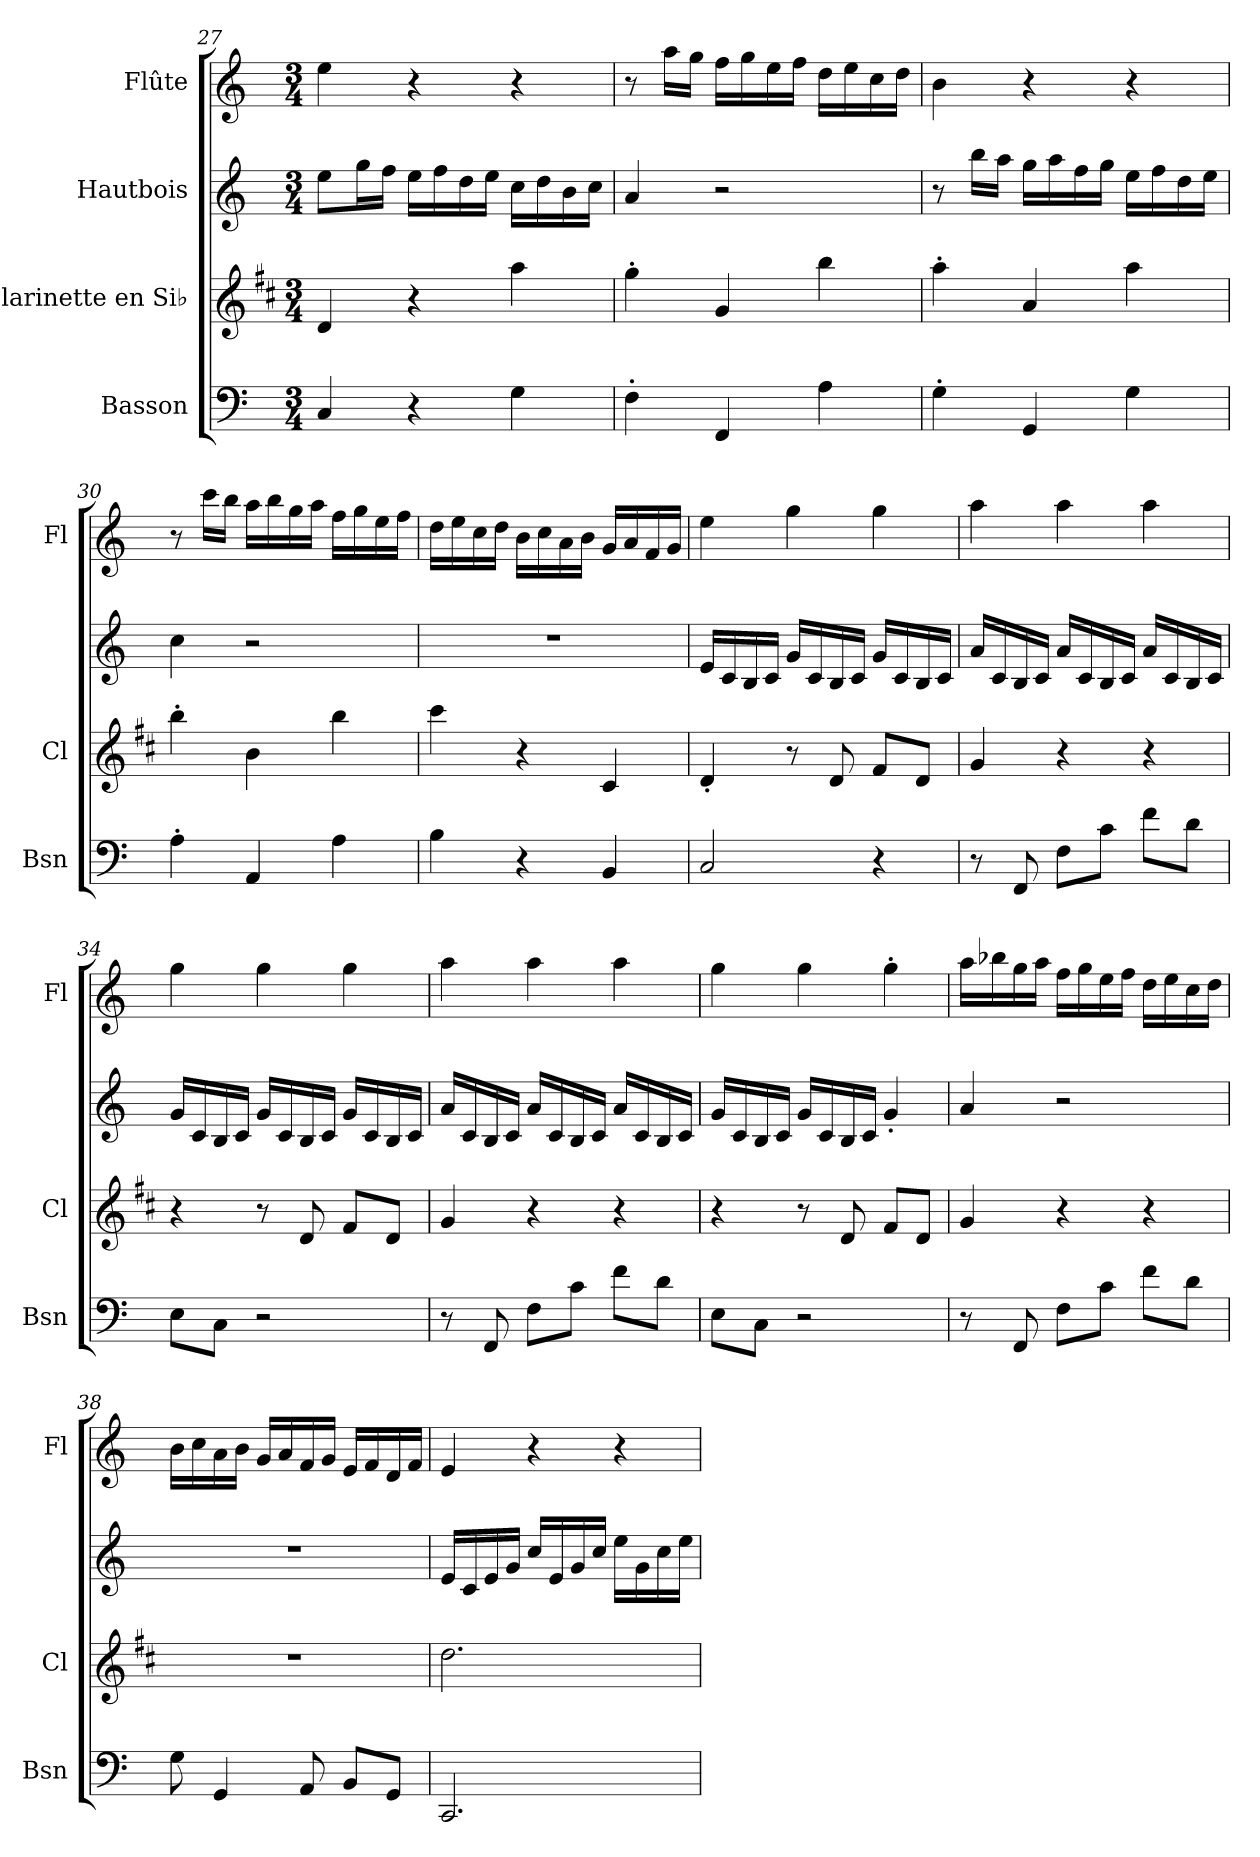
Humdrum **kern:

**kern	**kern	**kern	**kern
*part4	*part3	*part2	*part1
*staff4	*staff3	*staff2	*staff1
*I"Basson	*I"Clarinette en Si♭	*I"Hautbois	*I"Flûte
*I'Bsn	*I'Cl	*	*I'Fl
*clefF4	*clefG2	*clefG2	*clefG2
*	*ITrd1c2	*	*
*k[]	*k[]	*k[]	*k[]
*M3/4	*M3/4	*M3/4	*M3/4
=27	=27	=27	=27
4C/	4c/	8ee\L	4ee\
.	.	16gg\L	.
.	.	16ff\JJ	.
4r	4r	16ee\LL	4r
.	.	16ff\	.
.	.	16dd\	.
.	.	16ee\JJ	.
4G\	4gg\	16cc\LL	4r
.	.	16dd\	.
.	.	16b\	.
.	.	16cc\JJ	.
=28	=28	=28	=28
4F'\	4ff'\	4a/	8r
.	.	.	16aa\LL
.	.	.	16gg\JJ
4FF/	4f/	2r	16ff\LL
.	.	.	16gg\
.	.	.	16ee\
.	.	.	16ff\JJ
4A\	4aa\	.	16dd\LL
.	.	.	16ee\
.	.	.	16cc\
.	.	.	16dd\JJ
!!LO:PB:g=z
=29	=29	=29	=29
4G'\	4gg'\	8r	4b\
.	.	16bb\LL	.
.	.	16aa\JJ	.
4GG/	4g/	16gg\LL	4r
.	.	16aa\	.
.	.	16ff\	.
.	.	16gg\JJ	.
4G\	4gg\	16ee\LL	4r
.	.	16ff\	.
.	.	16dd\	.
.	.	16ee\JJ	.
=30	=30	=30	=30
4A'\	4aa'\	4cc\	8r
.	.	.	16ccc\LL
.	.	.	16bb\JJ
4AA/	4a\	2r	16aa\LL
.	.	.	16bb\
.	.	.	16gg\
.	.	.	16aa\JJ
4A\	4aa\	.	16ff\LL
.	.	.	16gg\
.	.	.	16ee\
.	.	.	16ff\JJ
=31	=31	=31	=31
4B\	4bb\	2.r	16dd\LL
.	.	.	16ee\
.	.	.	16cc\
.	.	.	16dd\JJ
4r	4r	.	16b\LL
.	.	.	16cc\
.	.	.	16a\
.	.	.	16b\JJ
4BB/	4B/	.	16g/LL
.	.	.	16a/
.	.	.	16f/
.	.	.	16g/JJ
!!LO:LB:g=z
=32	=32	=32	=32
2C/	4c'/	16e/LL	4ee\
.	.	16c/	.
.	.	16B/	.
.	.	16c/JJ	.
.	8r	16g/LL	4gg\
.	.	16c/	.
.	8c/	16B/	.
.	.	16c/JJ	.
4r	8e/L	16g/LL	4gg\
.	.	16c/	.
.	8c/J	16B/	.
.	.	16c/JJ	.
=33	=33	=33	=33
8r	4f/	16a/LL	4aa\
.	.	16c/	.
8FF/	.	16B/	.
.	.	16c/JJ	.
8F\L	4r	16a/LL	4aa\
.	.	16c/	.
8c\J	.	16B/	.
.	.	16c/JJ	.
8f\L	4r	16a/LL	4aa\
.	.	16c/	.
8d\J	.	16B/	.
.	.	16c/JJ	.
=34	=34	=34	=34
8E\L	4r	16g/LL	4gg\
.	.	16c/	.
8C\J	.	16B/	.
.	.	16c/JJ	.
2r	8r	16g/LL	4gg\
.	.	16c/	.
.	8c/	16B/	.
.	.	16c/JJ	.
.	8e/L	16g/LL	4gg\
.	.	16c/	.
.	8c/J	16B/	.
.	.	16c/JJ	.
!!LO:LB:g=z
=35	=35	=35	=35
8r	4f/	16a/LL	4aa\
.	.	16c/	.
8FF/	.	16B/	.
.	.	16c/JJ	.
8F\L	4r	16a/LL	4aa\
.	.	16c/	.
8c\J	.	16B/	.
.	.	16c/JJ	.
8f\L	4r	16a/LL	4aa\
.	.	16c/	.
8d\J	.	16B/	.
.	.	16c/JJ	.
=36	=36	=36	=36
8E\L	4r	16g/LL	4gg\
.	.	16c/	.
8C\J	.	16B/	.
.	.	16c/JJ	.
2r	8r	16g/LL	4gg\
.	.	16c/	.
.	8c/	16B/	.
.	.	16c/JJ	.
.	8e/L	4g'/	4gg'\
.	8c/J	.	.
=37	=37	=37	=37
8r	4f/	4a/	16aa\LL
.	.	.	16bb-X\
8FF/	.	.	16gg\
.	.	.	16aa\JJ
8F\L	4r	2r	16ff\LL
.	.	.	16gg\
8c\J	.	.	16ee\
.	.	.	16ff\JJ
8f\L	4r	.	16dd\LL
.	.	.	16ee\
8d\J	.	.	16cc\
.	.	.	16dd\JJ
!!LO:PB:g=z
=38	=38	=38	=38
8G\	2.r	2.r	16b\LL
.	.	.	16cc\
4GG/	.	.	16a\
.	.	.	16b\JJ
.	.	.	16g/LL
.	.	.	16a/
8AA/	.	.	16f/
.	.	.	16g/JJ
8BB/L	.	.	16e/LL
.	.	.	16f/
8GG/J	.	.	16d/
.	.	.	16f/JJ
=39	=39	=39	=39
2.CC/	2.cc\	16e/LL	4e/
.	.	16c/	.
.	.	16e/	.
.	.	16g/JJ	.
.	.	16cc/LL	4r
.	.	16e/	.
.	.	16g/	.
.	.	16cc/JJ	.
.	.	16ee\LL	4r
.	.	16g\	.
.	.	16cc\	.
.	.	16ee\JJ	.
=	=	=	=
*-	*-	*-	*-
